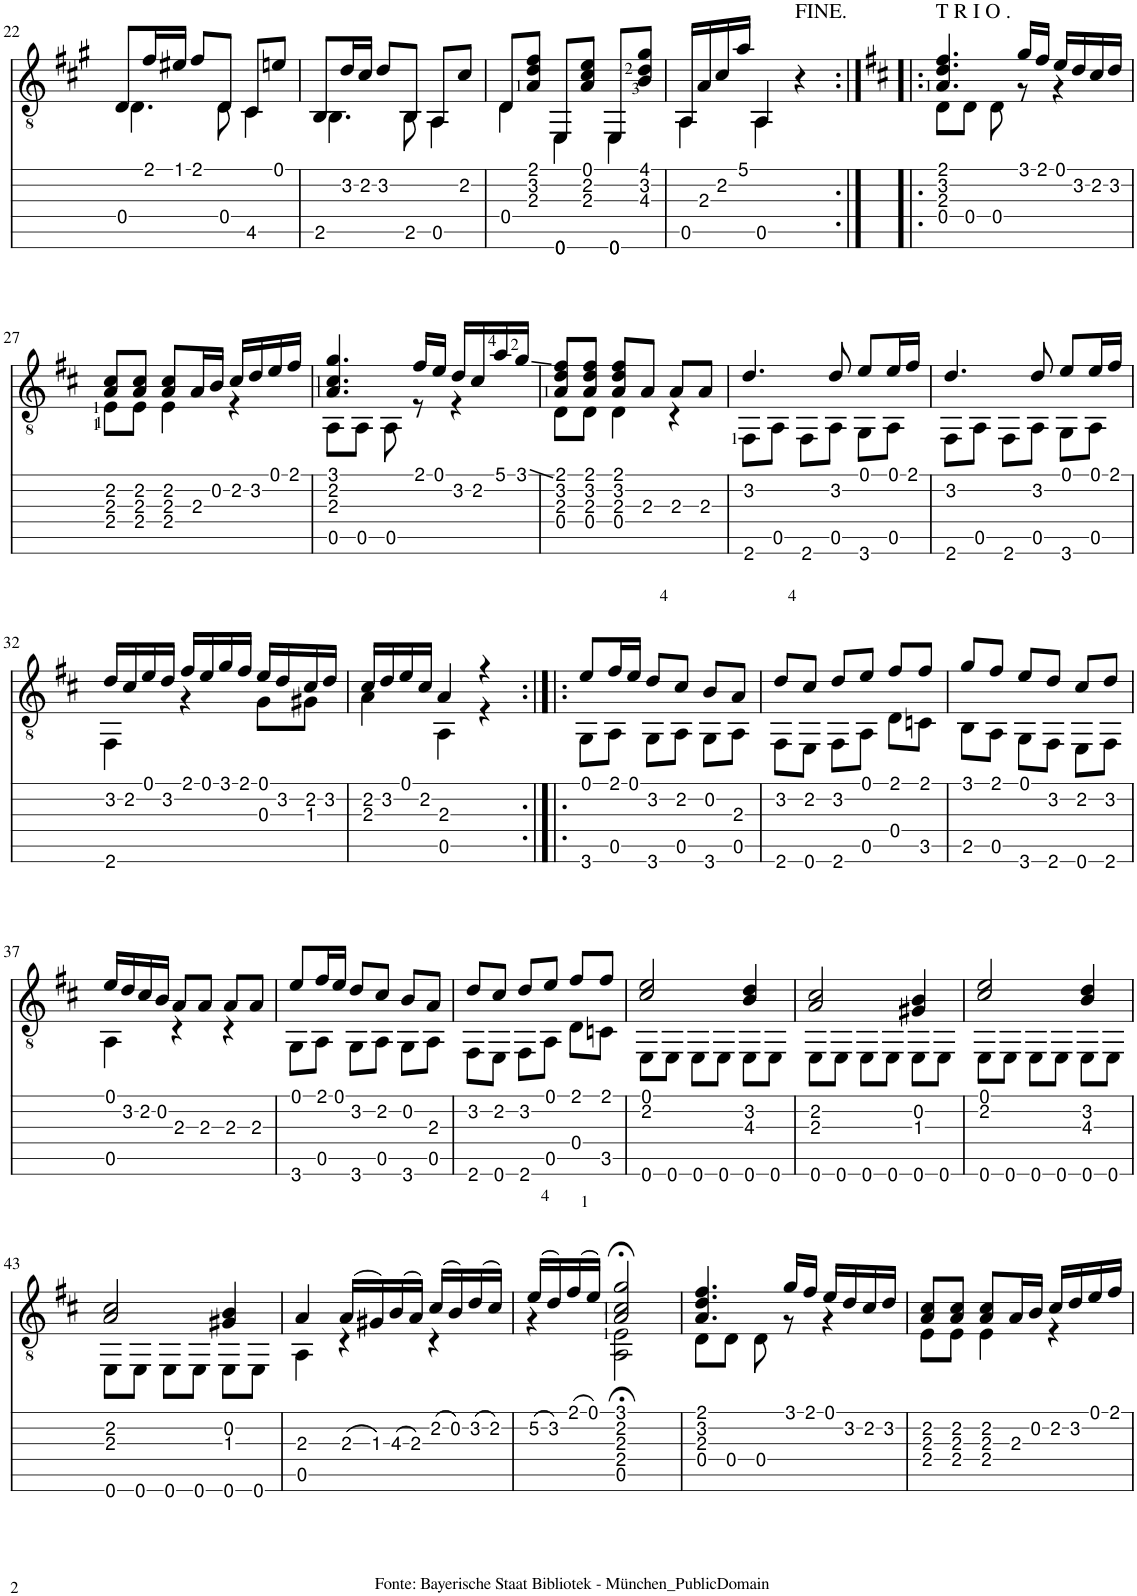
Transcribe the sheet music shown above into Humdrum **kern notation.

**kern	**kern
*part1	*part1
*staff2	*staff1
*I"Guitar	*
*I'Guit.	*
!!LO:PB:g=z
*	*clefGv2
*k[f#c#g#]	*k[f#c#g#]
*M3/4	*M3/4
=22	=22
*^	*^
8DL	4.D	8D/L	4.D\
16f#L	.	16f#/L	.
16e#XJJ	.	16e#X/JJ	.
8f#L	.	8f#/L	.
8DJ	8D	8D/J	8D\
8C#L	4C#	8C#/L	4C#\
8enJ	.	8en/J	.
=23	=23	=23	=23
8BBL	4.BB	8BB/L	4.BB\
16dL	.	16d/L	.
16c#JJ	.	16c#/JJ	.
8dL	.	8d/L	.
8BBJ	8BB	8BB/J	8BB\
8AAL	4AA	8AA/L	4AA\
8c#J	.	8c#/J	.
=24	=24	=24	=24
8DL	4D	8D/L	4D\
8A\ 8d\ 8f#\J	.	8A/ 8d/ 8f#/J	.
8EEL	4EE	8EE/L	4EE\
8A\ 8c#\ 8e\J	.	8A/ 8c#/ 8e/J	.
8EEL	4EE	8EE/L	4EE\
8B\ 8d\ 8g#\J	.	8B/ 8d/ 8g#/J	.
=25	=25	=25	=25
16AALL	4AA	16AA/LL	4AA\
16AJ	.	16A/	.
16c#L	.	16c#/	.
16aJJ	.	16a/JJ	.
4AA	4AA	4AA/	4AA\
4r	4ryy	4r	4ryy
=26:|!|:	=26:|!|:	=26:|!|:	=26:|!|:
*k[f#c#]	*	*k[f#c#]	*
!	!	!LO:TX:a:t=T R I O .	!
4.A 4.d 4.f#	8DL	4.A/ 4.d/ 4.f#/	8D\L
.	8DJ	.	8D\J
.	8D	.	8D\
16gLL	8r	16g/LL	8r
16f#JJ	.	16f#/JJ	.
16eLL	4r	16e/LL	4r
16dJ	.	16d/	.
16c#L	.	16c#/	.
16dJJ	.	16d/JJ	.
!!LO:LB:g=z	!!
=27	=27	=27	=27
8A\ 8c#\L	8EL	8A/ 8c#/L	8E\L
8A\ 8c#\J	8EJ	8A/ 8c#/J	8E\J
8A\ 8c#\L	4E	8A/ 8c#/L	4E\
16AL	.	16A/L	.
16BJJ	.	16B/JJ	.
16c#LL	4r	16c#/LL	4r
16dJ	.	16d/	.
16eL	.	16e/	.
16f#JJ	.	16f#/JJ	.
=28	=28	=28	=28
4.A 4.c# 4.g	8AAL	4.A/ 4.c#/ 4.g/	8AA\L
.	8AAJ	.	8AA\J
.	8AA	.	8AA\
16f#LL	8r	16f#/LL	8r
16eJJ	.	16e/JJ	.
16dLL	4r	16d/LL	4r
16c#J	.	16c#/	.
16aL	.	16a/	.
16gJJ	.	16g/JJ	.
=29	=29	=29	=29
8A\ 8d\ 8f#\L	8DL	8A/ 8d/ 8f#/L	8D\L
8A\ 8d\ 8f#\J	8DJ	8A/ 8d/ 8f#/J	8D\J
8A\ 8d\ 8f#\L	4D	8A/ 8d/ 8f#/L	4D\
8AJ	.	8A/J	.
8AL	4r	8A/L	4r
8AJ	.	8A/J	.
=30	=30	=30	=30
4.d	8FF#L	4.d/	8FF#\L
.	8AAJ	.	8AA\J
.	8FF#L	.	8FF#\L
8d	8AAJ	8d/	8AA\J
8eL	8GGL	8e/L	8GG\L
16eL	8AAJ	16e/L	8AA\J
16f#JJ	.	16f#/JJ	.
=31	=31	=31	=31
4.d	8FF#L	4.d/	8FF#\L
.	8AAJ	.	8AA\J
.	8FF#L	.	8FF#\L
8d	8AAJ	8d/	8AA\J
8eL	8GGL	8e/L	8GG\L
16eL	8AAJ	16e/L	8AA\J
16f#JJ	.	16f#/JJ	.
!!LO:LB:g=z	!!
=32	=32	=32	=32
16dLL	4FF#	16d/LL	4FF#\
16c#J	.	16c#/	.
16eL	.	16e/	.
16dJJ	.	16d/JJ	.
16f#LL	4r	16f#/LL	4r
16eJ	.	16e/	.
16gL	.	16g/	.
16f#JJ	.	16f#/JJ	.
16eLL	8GL	16e/LL	8G\L
16dJ	.	16d/	.
16c#L	8G#J	16c#/	8G#X\J
16dJJ	.	16d/JJ	.
=33	=33	=33	=33
16c#LL	4A	16c#/LL	4A\
16dJ	.	16d/	.
16eL	.	16e/	.
16c#JJ	.	16c#/JJ	.
4A	4AA	4A/	4AA\
4r	4r	4r	4r
=34:|!|:	=34:|!|:	=34:|!|:	=34:|!|:
8eL	8GGL	8e/L	8GG\L
16f#L	8AAJ	16f#/L	8AA\J
16eJJ	.	16e/JJ	.
8dL	8GGL	8d/L	8GG\L
8c#J	8AAJ	8c#/J	8AA\J
8BL	8GGL	8B/L	8GG\L
8AJ	8AAJ	8A/J	8AA\J
=35	=35	=35	=35
8dL	8FF#L	8d/L	8FF#\L
8c#J	8EEJ	8c#/J	8EE\J
8dL	8FF#L	8d/L	8FF#\L
8eJ	8AAJ	8e/J	8AA\J
8f#L	8DL	8f#/L	8D\L
8f#J	8CJ	8f#/J	8Cn\J
=36	=36	=36	=36
8gL	8BBL	8g/L	8BB\L
8f#J	8AAJ	8f#/J	8AA\J
8eL	8GGL	8e/L	8GG\L
8dJ	8FF#J	8d/J	8FF#\J
8c#L	8EEL	8c#/L	8EE\L
8dJ	8FF#J	8d/J	8FF#\J
!!LO:LB:g=z	!!
=37	=37	=37	=37
16eLL	4AA	16e/LL	4AA\
16dJ	.	16d/	.
16c#L	.	16c#/	.
16BJJ	.	16B/JJ	.
8AL	4r	8A/L	4r
8AJ	.	8A/J	.
8AL	4r	8A/L	4r
8AJ	.	8A/J	.
=38	=38	=38	=38
8eL	8GGL	8e/L	8GG\L
16f#L	8AAJ	16f#/L	8AA\J
16eJJ	.	16e/JJ	.
8dL	8GGL	8d/L	8GG\L
8c#J	8AAJ	8c#/J	8AA\J
8BL	8GGL	8B/L	8GG\L
8AJ	8AAJ	8A/J	8AA\J
=39	=39	=39	=39
8dL	8FF#L	8d/L	8FF#\L
8c#J	8EEJ	8c#/J	8EE\J
8dL	8FF#L	8d/L	8FF#\L
8eJ	8AAJ	8e/J	8AA\J
8f#L	8DL	8f#/L	8D\L
8f#J	8CJ	8f#/J	8Cn\J
=40	=40	=40	=40
2c# 2e	8EEL	2c#/ 2e/	8EE\L
.	8EEJ	.	8EE\J
.	8EEL	.	8EE\L
.	8EEJ	.	8EE\J
4B 4d	8EEL	4B/ 4d/	8EE\L
.	8EEJ	.	8EE\J
=41	=41	=41	=41
2A 2c#	8EEL	2A/ 2c#/	8EE\L
.	8EEJ	.	8EE\J
.	8EEL	.	8EE\L
.	8EEJ	.	8EE\J
4G# 4B	8EEL	4G#X/ 4B/	8EE\L
.	8EEJ	.	8EE\J
=42	=42	=42	=42
2c# 2e	8EEL	2c#/ 2e/	8EE\L
.	8EEJ	.	8EE\J
.	8EEL	.	8EE\L
.	8EEJ	.	8EE\J
4B 4d	8EEL	4B/ 4d/	8EE\L
.	8EEJ	.	8EE\J
!!LO:LB:g=z	!!
=43	=43	=43	=43
2A 2c#	8EEL	2A/ 2c#/	8EE\L
.	8EEJ	.	8EE\J
.	8EEL	.	8EE\L
.	8EEJ	.	8EE\J
4G# 4B	8EEL	4G#X/ 4B/	8EE\L
.	8EEJ	.	8EE\J
=44	=44	=44	=44
4A	4AA	4A/	4AA\
16ALL	4r	(16A/LL	4r
16G#J	.	16G#X/)	.
16BL	.	(16B/	.
16AJJ	.	16A/JJ)	.
16c#LL	4r	(16c#/LL	4r
16BJ	.	16B/)	.
16dL	.	(16d/	.
16c#JJ	.	16c#/JJ)	.
=45	=45	=45	=45
16eLL	4r	(16e/LL	4r
16dJ	.	16d/)	.
16f#L	.	(16f#/	.
16eJJ	.	16e/JJ)	.
2A;< 2c#;< 2g;<	2AA 2E	2A/;< 2c#/;< 2g/;<	2AA\ 2E\
=46	=46	=46	=46
4.A 4.d 4.f#	8DL	4.A/ 4.d/ 4.f#/	8D\L
.	8DJ	.	8D\J
.	8D	.	8D\
16gLL	8r	16g/LL	8r
16f#JJ	.	16f#/JJ	.
16eLL	4r	16e/LL	4r
16dJ	.	16d/	.
16c#L	.	16c#/	.
16dJJ	.	16d/JJ	.
=47	=47	=47	=47
8A\ 8c#\L	8EL	8A/ 8c#/L	8E\L
8A\ 8c#\J	8EJ	8A/ 8c#/J	8E\J
8A\ 8c#\L	4E	8A/ 8c#/L	4E\
16AL	.	16A/L	.
16BJJ	.	16B/JJ	.
16c#LL	4r	16c#/LL	4r
16dJ	.	16d/	.
16eL	.	16e/	.
16f#JJ	.	16f#/JJ	.
*v	*v	*	*
*	*v	*v
=	=
*-	*-
